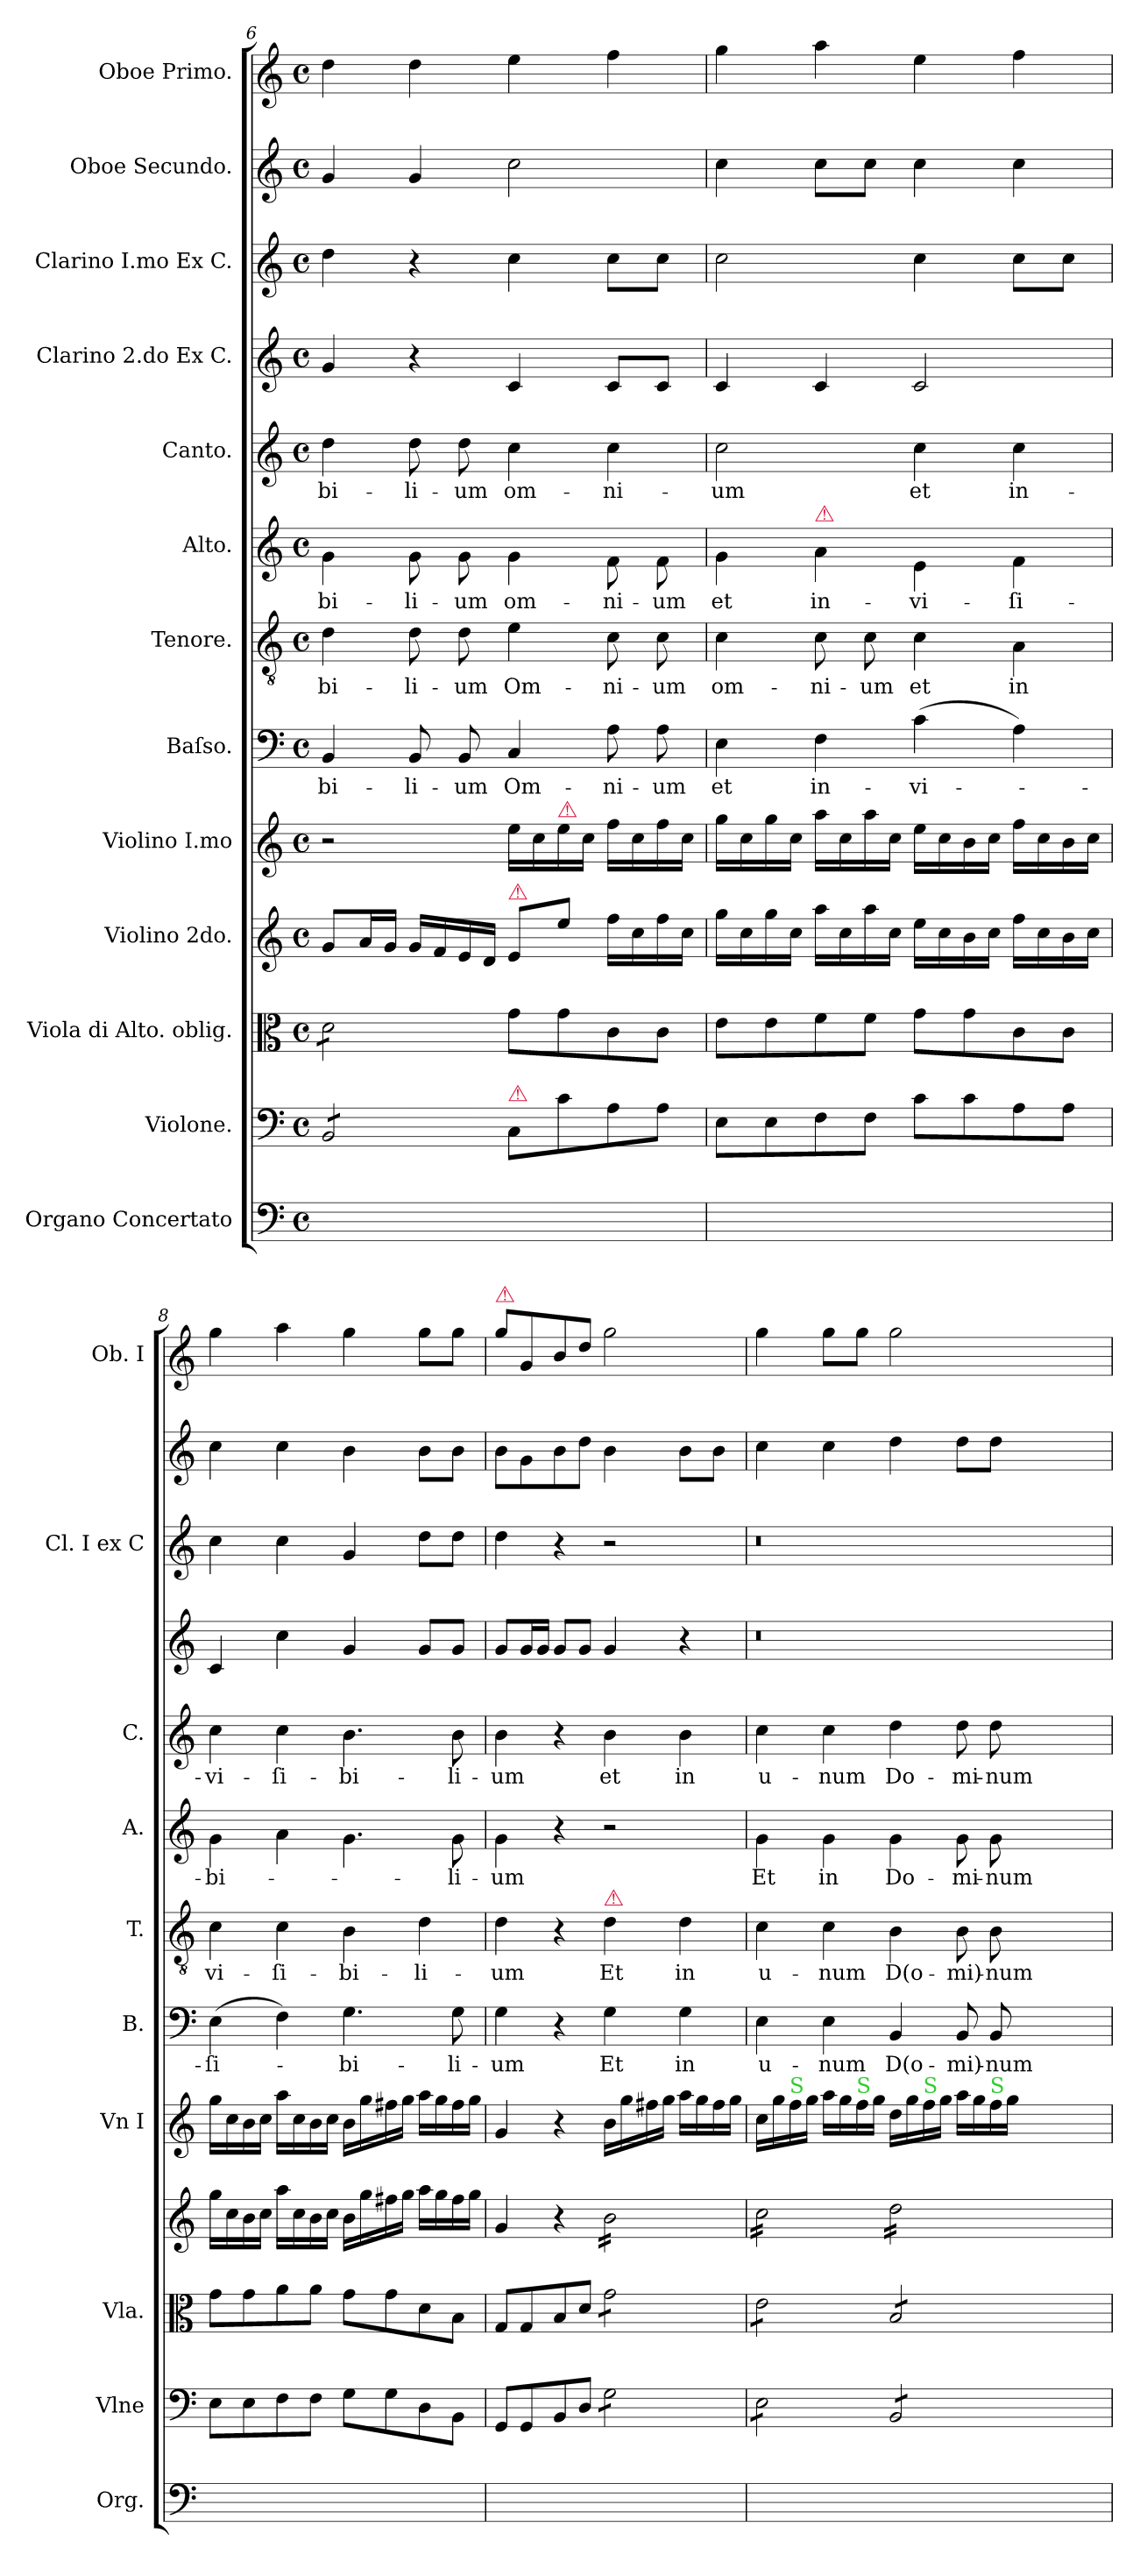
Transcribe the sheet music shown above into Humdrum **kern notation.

**kern	**kern	**kern	**kern	**kern	**kern	**text	**kern	**text	**kern	**text	**kern	**text	**kern	**kern	**kern	**kern
*part13	*part12	*part11	*part10	*part9	*part8	*part8	*part7	*part7	*part6	*part6	*part5	*part5	*part4	*part3	*part2	*part1
*staff13	*staff12	*staff11	*staff10	*staff9	*staff8	*staff8	*staff7	*staff7	*staff6	*staff6	*staff5	*staff5	*staff4	*staff3	*staff2	*staff1
*I"Organo Concertato	*I"Violone.	*I"Viola di Alto. oblig.	*I"Violino 2do.	*I"Violino I.mo	*I"Baſso.	*	*I"Tenore.	*	*I"Alto.	*	*I"Canto.	*	*I"Clarino 2.do Ex C.	*I"Clarino I.mo Ex C.	*I"Oboe Secundo.	*I"Oboe Primo.
*I'Org.	*I'Vlne	*I'Vla.	*	*I'Vn I	*I'B.	*	*I'T.	*	*I'A.	*	*I'C.	*	*	*I'Cl. I ex C	*	*I'Ob. I
*clefF4	*clefF4	*clefC3	*clefG2	*clefG2	*clefF4	*	*clefGv2	*	*clefG2	*	*clefG2	*	*clefG2	*clefG2	*clefG2	*clefG2
*k[]	*k[]	*k[]	*k[]	*k[]	*k[]	*	*k[]	*	*k[]	*	*k[]	*	*k[]	*k[]	*k[]	*k[]
*C:	*C:	*C:	*C:	*C:	*C:	*	*C:	*	*C:	*	*C:	*	*C:	*C:	*C:	*C:
*M4/4	*M4/4	*M4/4	*M4/4	*M4/4	*M4/4	*	*M4/4	*	*M4/4	*	*M4/4	*	*M4/4	*M4/4	*M4/4	*M4/4
*met(c)	*met(c)	*met(c)	*met(c)	*met(c)	*met(c)	*	*met(c)	*	*met(c)	*	*met(c)	*	*met(c)	*met(c)	*met(c)	*met(c)
=6	=6	=6	=6	=6	=6	=6	=6	=6	=6	=6	=6	=6	=6	=6	=6	=6
*	*tremolo	*	*	*	*	*	*	*	*	*	*	*	*	*	*	*
*	*	*tremolo	*	*	*	*	*	*	*	*	*	*	*	*	*	*
1ryy	8BB/L	8d\L	8g/L	2r	4BB/	-bi-	4d\	-bi-	4g\	-bi-	4dd\	-bi-	4g/	4dd\	4g/	4dd\
.	8BB/	8d\	16a/L	.	.	.	.	.	.	.	.	.	.	.	.	.
.	.	.	16g/JJ	.	.	.	.	.	.	.	.	.	.	.	.	.
.	8BB/	8d\	16g/LL	.	8BB/	-li-	8d\	-li-	8g\	-li-	8dd\	-li-	4r	4r	4g/	4dd\
.	.	.	16f/	.	.	.	.	.	.	.	.	.	.	.	.	.
.	8BB/J	8d\J	16e/	.	8BB/	-um	8d\	-um	8g\	-um	8dd\	-um	.	.	.	.
*	*	*Xtremolo	*	*	*	*	*	*	*	*	*	*	*	*	*	*
*	*Xtremolo	*	*	*	*	*	*	*	*	*	*	*	*	*	*	*
.	.	.	16d/JJ	.	.	.	.	.	.	.	.	.	.	.	.	.
!	!	!	!LO:TX:a:color=crimson:t=⚠	!	!	!	!	!	!	!	!	!	!	!	!	!
!	!LO:TX:a:color=crimson:t=⚠	!	!	!	!	!	!	!	!	!	!	!	!	!	!	!
.	8C/L	8g\L	8e/L	16ee\LL	4C/	Om-	4e\	Om-	4g\	om-	4cc\	om-	4c/	4cc\	2cc\	4ee\
.	.	.	.	16cc\	.	.	.	.	.	.	.	.	.	.	.	.
!	!	!	!	!LO:TX:a:color=crimson:t=⚠	!	!	!	!	!	!	!	!	!	!	!	!
.	8c\	8g\	8ee\J	16ee\	.	.	.	.	.	.	.	.	.	.	.	.
.	.	.	.	16cc\JJ	.	.	.	.	.	.	.	.	.	.	.	.
.	8A\	8c\	16ff\LL	16ff\LL	8A\	-ni-	8c\	-ni-	8f\	-ni-	4cc\	-ni-	8c/L	8cc\L	.	4ff\
.	.	.	16cc\	16cc\	.	.	.	.	.	.	.	.	.	.	.	.
.	8A\J	8c\J	16ff\	16ff\	8A\	-um	8c\	-um	8f\	-um	.	.	8c/J	8cc\J	.	.
.	.	.	16cc\JJ	16cc\JJ	.	.	.	.	.	.	.	.	.	.	.	.
=7	=7	=7	=7	=7	=7	=7	=7	=7	=7	=7	=7	=7	=7	=7	=7	=7
!	!	!	!	!	!	!	!	!LO:LY:i	!	!	!	!	!	!	!	!
1ryy	8E\L	8e\L	16gg\LL	16gg\LL	4E\	et	4c\	om-	4g\	et	2cc\	-um	4c/	2cc\	4cc\	4gg\
.	.	.	16cc\	16cc\	.	.	.	.	.	.	.	.	.	.	.	.
.	8E\	8e\	16gg\	16gg\	.	.	.	.	.	.	.	.	.	.	.	.
.	.	.	16cc\JJ	16cc\JJ	.	.	.	.	.	.	.	.	.	.	.	.
!	!	!	!	!	!	!	!	!	!LO:TX:a:color=crimson:t=⚠	!	!	!	!	!	!	!
!	!	!	!	!	!	!	!	!LO:LY:i	!	!	!	!	!	!	!	!
.	8F\	8f\	16aa\LL	16aa\LL	4F\	in-	8c\	-ni-	4a\	in-	.	.	4c/	.	8cc\L	4aa\
.	.	.	16cc\	16cc\	.	.	.	.	.	.	.	.	.	.	.	.
!	!	!	!	!	!	!	!	!LO:LY:i	!	!	!	!	!	!	!	!
.	8F\J	8f\J	16aa\	16aa\	.	.	8c\	-um	.	.	.	.	.	.	8cc\J	.
.	.	.	16cc\JJ	16cc\JJ	.	.	.	.	.	.	.	.	.	.	.	.
.	8c\L	8g\L	16ee\LL	16ee\LL	(4c\	-vi-	4c\	et	4e\	-vi-	4cc\	et	2c/	4cc\	4cc\	4ee\
.	.	.	16cc\	16cc\	.	.	.	.	.	.	.	.	.	.	.	.
.	8c\	8g\	16b\	16b\	.	.	.	.	.	.	.	.	.	.	.	.
.	.	.	16cc\JJ	16cc\JJ	.	.	.	.	.	.	.	.	.	.	.	.
.	8A\	8c\	16ff\LL	16ff\LL	4A\)	.	4A\	in	4f\	-ſi-	4cc\	in-	.	8cc\L	4cc\	4ff\
.	.	.	16cc\	16cc\	.	.	.	.	.	.	.	.	.	.	.	.
.	8A\J	8c\J	16b\	16b\	.	.	.	.	.	.	.	.	.	8cc\J	.	.
.	.	.	16cc\JJ	16cc\JJ	.	.	.	.	.	.	.	.	.	.	.	.
=8	=8	=8	=8	=8	=8	=8	=8	=8	=8	=8	=8	=8	=8	=8	=8	=8
1ryy	8E\L	8g\L	16gg\LL	16gg\LL	(4E\	-ſi-	4c\	vi-	4g\	-bi-	4cc\	-vi-	4c/	4cc\	4cc\	4gg\
.	.	.	16cc\	16cc\	.	.	.	.	.	.	.	.	.	.	.	.
.	8E\	8g\	16b\	16b\	.	.	.	.	.	.	.	.	.	.	.	.
.	.	.	16cc\JJ	16cc\JJ	.	.	.	.	.	.	.	.	.	.	.	.
.	8F\	8a\	16aa\LL	16aa\LL	4F\)	.	4c\	-ſi-	4a\	.	4cc\	-ſi-	4cc\	4cc\	4cc\	4aa\
.	.	.	16cc\	16cc\	.	.	.	.	.	.	.	.	.	.	.	.
.	8F\J	8a\J	16b\	16b\	.	.	.	.	.	.	.	.	.	.	.	.
.	.	.	16cc\JJ	16cc\JJ	.	.	.	.	.	.	.	.	.	.	.	.
.	8G\L	8g\L	16b\LL	16b\LL	4.G\	-bi-	4B\	-bi-	4.g\	.	4.b\	-bi-	4g/	4g/	4b\	4gg\
.	.	.	16gg\	16gg\	.	.	.	.	.	.	.	.	.	.	.	.
.	8G\	8g\	16ff#X\	16ff#X\	.	.	.	.	.	.	.	.	.	.	.	.
.	.	.	16gg\JJ	16gg\JJ	.	.	.	.	.	.	.	.	.	.	.	.
.	8D\	8d\	16aa\LL	16aa\LL	.	.	4d\	-li-	.	.	.	.	8g/L	8dd\L	8b\L	8gg\L
.	.	.	16gg\	16gg\	.	.	.	.	.	.	.	.	.	.	.	.
.	8BB\J	8B\J	16ff#\	16ff#\	8G\	-li-	.	.	8g\	-li-	8b\	-li-	8g/J	8dd\J	8b\J	8gg\J
.	.	.	16gg\JJ	16gg\JJ	.	.	.	.	.	.	.	.	.	.	.	.
=9	=9	=9	=9	=9	=9	=9	=9	=9	=9	=9	=9	=9	=9	=9	=9	=9
!	!	!	!	!	!	!	!	!	!	!	!	!	!	!	!	!LO:TX:a:color=crimson:t=⚠
1ryy	8GG/L	8G/L	4g/	4g/	4G\	-um	4d\	-um	4g\	-um	4b\	-um	8g/L	4dd\	8b\L	8gg\L
.	8GG/	8G/	.	.	.	.	.	.	.	.	.	.	16g/L	.	8g\	8g/
.	.	.	.	.	.	.	.	.	.	.	.	.	16g/JJ	.	.	.
.	8BB/	8B/	4r	4r	4r	.	4r	.	4r	.	4r	.	8g/L	4r	8b\	8b/
.	8D/J	8d/J	.	.	.	.	.	.	.	.	.	.	8g/J	.	8dd\J	8dd/J
!	!	!	!	!	!	!	!LO:TX:a:color=crimson:t=⚠	!	!	!	!	!	!	!	!	!
*	*tremolo	*	*	*	*	*	*	*	*	*	*	*	*	*	*	*
*	*	*tremolo	*	*	*	*	*	*	*	*	*	*	*	*	*	*
*	*	*	*tremolo	*	*	*	*	*	*	*	*	*	*	*	*	*
.	8G\L	8g\L	16b\LL	16b\LL	4G\	Et	4d\	Et	2r	.	4b\	et	4g/	2r	4b\	2gg\
.	.	.	16b\	16gg\	.	.	.	.	.	.	.	.	.	.	.	.
.	8G\	8g\	16b\	16ff#X\	.	.	.	.	.	.	.	.	.	.	.	.
.	.	.	16b\	16gg\JJ	.	.	.	.	.	.	.	.	.	.	.	.
.	8G\	8g\	16b\	16aa\LL	4G\	in	4d\	in	.	.	4b\	in	4r	.	8b\L	.
.	.	.	16b\	16gg\	.	.	.	.	.	.	.	.	.	.	.	.
.	8G\J	8g\J	16b\	16ff#\	.	.	.	.	.	.	.	.	.	.	8b\J	.
.	.	.	16b\JJ	16gg\JJ	.	.	.	.	.	.	.	.	.	.	.	.
=10	=10	=10	=10	=10	=10	=10	=10	=10	=10	=10	=10	=10	=10	=10	=10	=10
1ryy	8E\L	8e\L	16cc\LL	16cc\LL	4E\	u-	4c\	u-	4g\	Et	4cc\	u-	0r	0r	4cc\	4gg\
.	.	.	16cc\	16gg\	.	.	.	.	.	.	.	.	.	.	.	.
!	!	!	!	!LO:TX:a:color=limegreen:t=S	!	!	!	!	!	!	!	!	!	!	!	!
.	8E\	8e\	16cc\	16ff\	.	.	.	.	.	.	.	.	.	.	.	.
.	.	.	16cc\	16gg\JJ	.	.	.	.	.	.	.	.	.	.	.	.
.	8E\	8e\	16cc\	16aa\LL	4E\	-num	4c\	-num	4g\	in	4cc\	-num	.	.	4cc\	8gg\L
.	.	.	16cc\	16gg\	.	.	.	.	.	.	.	.	.	.	.	.
!	!	!	!	!LO:TX:a:color=limegreen:t=S	!	!	!	!	!	!	!	!	!	!	!	!
.	8E\J	8e\J	16cc\	16ff\	.	.	.	.	.	.	.	.	.	.	.	8gg\J
.	.	.	16cc\JJ	16gg\JJ	.	.	.	.	.	.	.	.	.	.	.	.
.	8BB/L	8B/L	16dd\LL	16dd\LL	4BB/	D(o-	4B\	D(o-	4g\	Do-	4dd\	Do-	.	.	4dd\	2gg\
.	.	.	16dd\	16gg\	.	.	.	.	.	.	.	.	.	.	.	.
!	!	!	!	!LO:TX:a:color=limegreen:t=S	!	!	!	!	!	!	!	!	!	!	!	!
.	8BB/	8B/	16dd\	16ff\	.	.	.	.	.	.	.	.	.	.	.	.
.	.	.	16dd\	16gg\JJ	.	.	.	.	.	.	.	.	.	.	.	.
.	8BB/	8B/	16dd\	16aa\LL	8BB/	-mi)-	8B\	-mi)-	8g\	-mi-	8dd\	-mi-	.	.	8dd\L	.
.	.	.	16dd\	16gg\	.	.	.	.	.	.	.	.	.	.	.	.
!	!	!	!	!LO:TX:a:color=limegreen:t=S	!	!	!	!	!	!	!	!	!	!	!	!
.	8BB/J	8B/J	16dd\	16ff\	8BB/	-num	8B\	-num	8g\	-num	8dd\	-num	.	.	8dd\J	.
*	*	*Xtremolo	*	*	*	*	*	*	*	*	*	*	*	*	*	*
*	*Xtremolo	*	*	*	*	*	*	*	*	*	*	*	*	*	*	*
.	.	.	16dd\JJ	16gg\JJ	.	.	.	.	.	.	.	.	.	.	.	.
*	*	*	*Xtremolo	*	*	*	*	*	*	*	*	*	*	*	*	*
1ryy	1ryy	1ryy	1ryy	1ryy	1ryy	.	1ryy	.	1ryy	.	1ryy	.	.	.	1ryy	1ryy
=	=	=	=	=	=	=	=	=	=	=	=	=	=	=	=	=
*-	*-	*-	*-	*-	*-	*-	*-	*-	*-	*-	*-	*-	*-	*-	*-	*-
